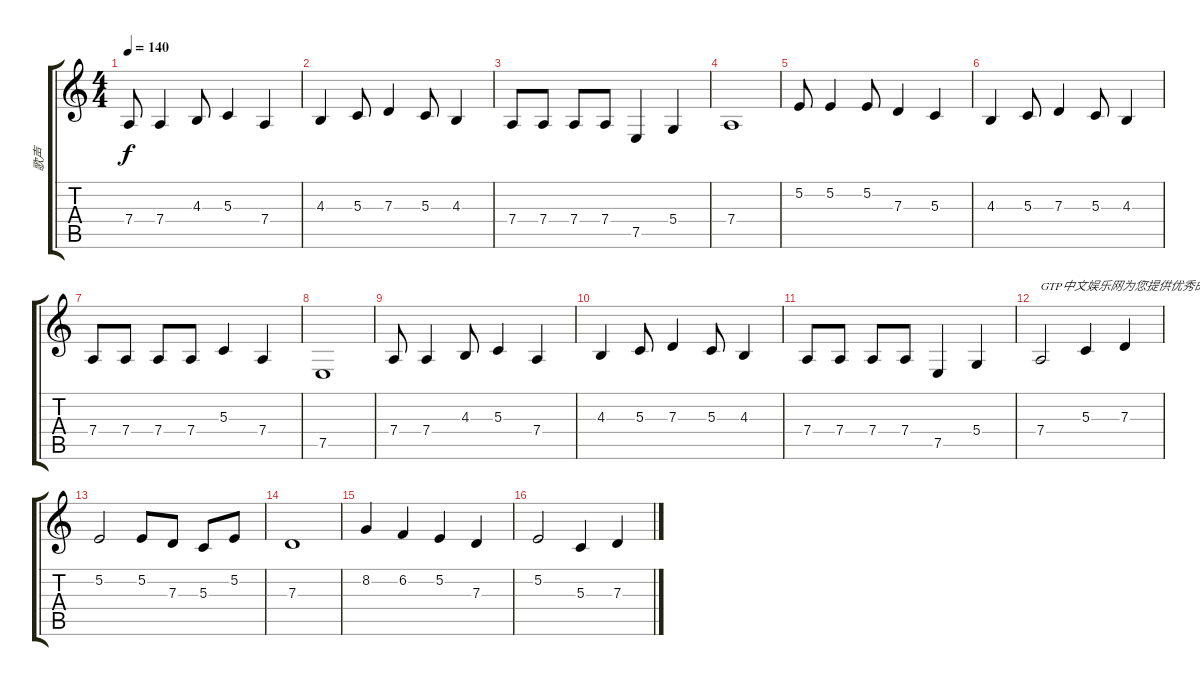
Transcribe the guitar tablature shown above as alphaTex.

\track ("歌声" "歌声") {instrument lead1square}
\staff {score tabs}
\tuning (E4 B3 G3 D3 A2 E2) {hide}
\ts (4 4)
\tempo 140
\clef g2
\ks c
7.4.8{dy f} 7.4.4 4.3.8 5.3.4 7.4.4 |
4.3.4 5.3.8 7.3.4 5.3.8 4.3.4 |
7.4.8 7.4.8 7.4.8 7.4.8 7.5.4 5.4.4 |
7.4.1 |
5.2.8 5.2.4 5.2.8 7.3.4 5.3.4 |
4.3.4 5.3.8 7.3.4 5.3.8 4.3.4 |
7.4.8 7.4.8 7.4.8 7.4.8 5.3.4 7.4.4 |
7.5.1 |
7.4.8 7.4.4 4.3.8 5.3.4 7.4.4 |
4.3.4 5.3.8 7.3.4 5.3.8 4.3.4 |
7.4.8 7.4.8 7.4.8 7.4.8 7.5.4 5.4.4 |
7.4.2{txt "GTP中文娱乐网为您提供优秀的谱子"} 5.3.4 7.3.4 |
5.2.2 5.2.8 7.3.8 5.3.8 5.2.8 |
7.3.1 |
8.2.4 6.2.4 5.2.4 7.3.4 |
5.2.2 5.3.4 7.3.4
